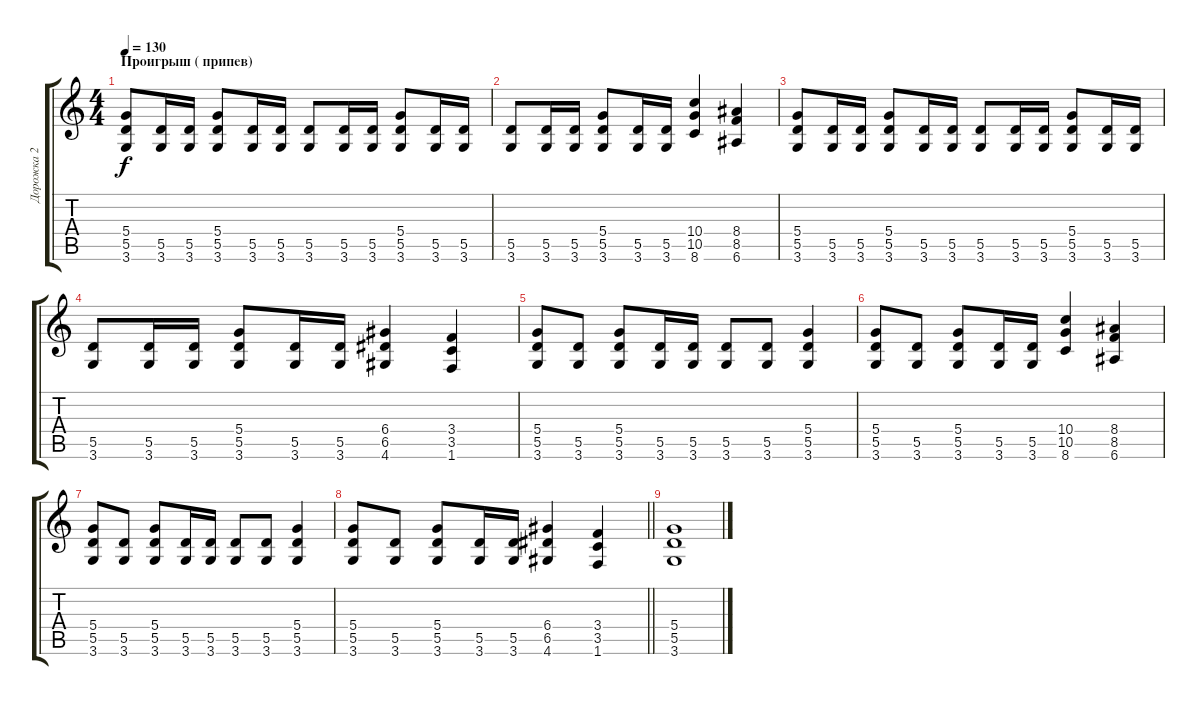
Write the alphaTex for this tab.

\track ("Дорожка 2" "Дорожка 2") {instrument distortionguitar}
\staff {score tabs}
\tuning (E4 B3 G3 D3 A2 E2) {hide}
\ts (4 4)
\section ("" "Проигрыш ( припев)")
\tempo 130
\clef g2
\ks c
(5.4 5.5 3.6).8{dy f} (5.5 3.6).16 (5.5 3.6).16 (5.4 5.5 3.6).8 (5.5 3.6).16 (5.5 3.6).16 (5.5 3.6).8 (5.5 3.6).16 (5.5 3.6).16 (5.4 5.5 3.6).8 (5.5 3.6).16 (5.5 3.6).16 |
(5.5 3.6).8 (5.5 3.6).16 (5.5 3.6).16 (5.4 5.5 3.6).8 (5.5 3.6).16 (5.5 3.6).16 (10.4 10.5 8.6).4 (8.4 8.5 6.6).4 |
(5.4 5.5 3.6).8 (5.5 3.6).16 (5.5 3.6).16 (5.4 5.5 3.6).8 (5.5 3.6).16 (5.5 3.6).16 (5.5 3.6).8 (5.5 3.6).16 (5.5 3.6).16 (5.4 5.5 3.6).8 (5.5 3.6).16 (5.5 3.6).16 |
(5.5 3.6).8 (5.5 3.6).16 (5.5 3.6).16 (5.4 5.5 3.6).8 (5.5 3.6).16 (5.5 3.6).16 (6.4 6.5 4.6).4 (3.4 3.5 1.6).4 |
(5.4 5.5 3.6).8 (5.5 3.6).8 (5.4 5.5 3.6).8 (5.5 3.6).16 (5.5 3.6).16 (5.5 3.6).8 (5.5 3.6).8 (5.4 5.5 3.6).4 |
(5.4 5.5 3.6).8 (5.5 3.6).8 (5.4 5.5 3.6).8 (5.5 3.6).16 (5.5 3.6).16 (10.4 10.5 8.6).4 (8.4 8.5 6.6).4 |
(5.4 5.5 3.6).8 (5.5 3.6).8 (5.4 5.5 3.6).8 (5.5 3.6).16 (5.5 3.6).16 (5.5 3.6).8 (5.5 3.6).8 (5.4 5.5 3.6).4 |
\barLineRight lightlight
(5.4 5.5 3.6).8 (5.5 3.6).8 (5.4 5.5 3.6).8 (5.5 3.6).16 (5.5 3.6).16 (6.4 6.5 4.6).4 (3.4 3.5 1.6).4 |
(5.4 5.5 3.6).1
